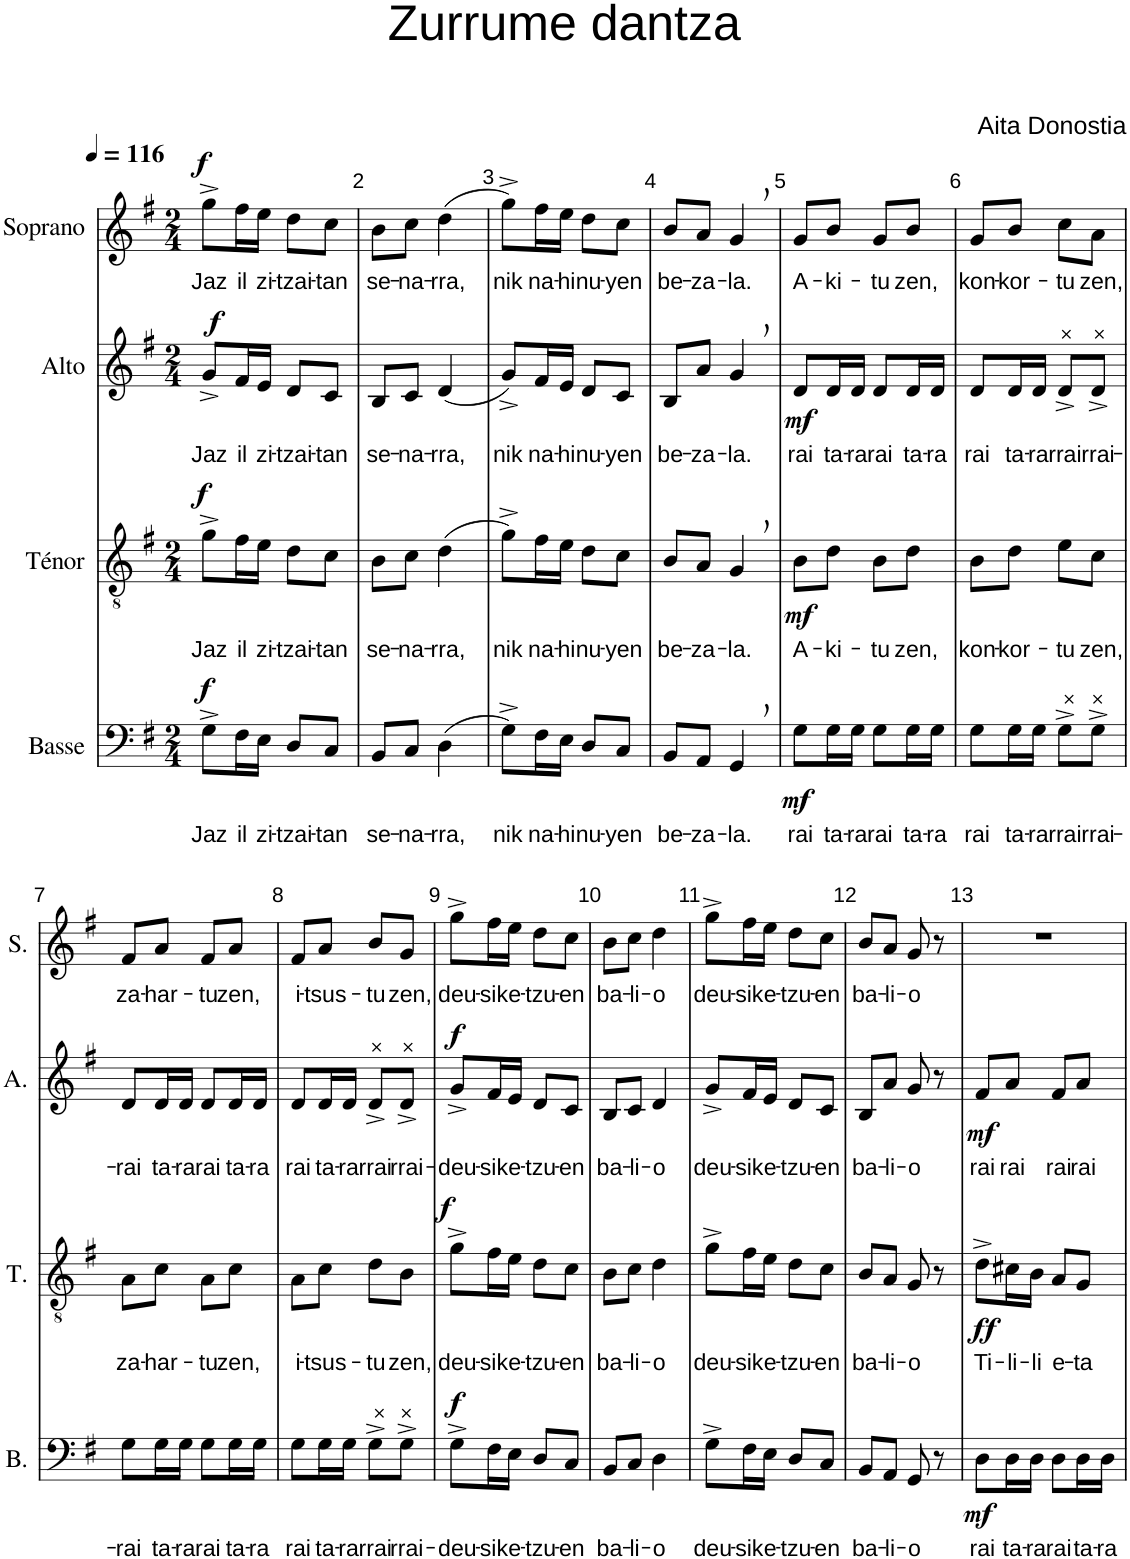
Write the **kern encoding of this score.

**kern	**text	**dynam	**kern	**text	**dynam	**kern	**text	**dynam	**kern	**text	**dynam
*part4	*part4	*part4	*part3	*part3	*part3	*part2	*part2	*part2	*part1	*part1	*part1
*staff4	*staff4	*staff4	*staff3	*staff3	*staff3	*staff2	*staff2	*staff2	*staff1	*staff1	*staff1
*I"Basse	*	*	*I"Ténor	*	*	*I"Alto	*	*	*I"Soprano	*	*
*I'B.	*	*	*I'T.	*	*	*I'A.	*	*	*I'S.	*	*
*clefF4	*	*	*clefGv2	*	*	*clefG2	*	*	*clefG2	*	*
*k[f#]	*	*	*k[f#]	*	*	*k[f#]	*	*	*k[f#]	*	*
*M2/4	*	*	*M2/4	*	*	*M2/4	*	*	*M2/4	*	*
*MM116	*	*	*MM116	*	*	*MM116	*	*	*MM116	*	*
=1	=1	=1	=1	=1	=1	=1	=1	=1	=1	=1	=1
!	!LO:LY:b	!LO:DY:a	!	!LO:LY:b	!LO:DY:a	!	!LO:LY:b	!LO:DY:a	!	!LO:LY:b	!LO:DY:a
8G^\L	Jaz	f	8g^\L	Jaz	f	8g^/L	Jaz	f	8gg^\L	Jaz	f
!	!LO:LY:b	!	!	!LO:LY:b	!	!	!LO:LY:b	!	!	!LO:LY:b	!
16F#\L	il	.	16f#\L	il	.	16f#/L	il	.	16ff#\L	il	.
!	!LO:LY:b	!	!	!LO:LY:b	!	!	!LO:LY:b	!	!	!LO:LY:b	!
16E\JJ	zi-	.	16e\JJ	zi-	.	16e/JJ	zi-	.	16ee\JJ	zi-	.
!	!LO:LY:b	!	!	!LO:LY:b	!	!	!LO:LY:b	!	!	!LO:LY:b	!
8D/L	-tzai-	.	8d\L	-tzai-	.	8d/L	-tzai-	.	8dd\L	-tzai-	.
!	!LO:LY:b	!	!	!LO:LY:b	!	!	!LO:LY:b	!	!	!LO:LY:b	!
8C/J	-tan	.	8c\J	-tan	.	8c/J	-tan	.	8cc\J	-tan	.
=2	=2	=2	=2	=2	=2	=2	=2	=2	=2	=2	=2
!	!LO:LY:b	!	!	!LO:LY:b	!	!	!LO:LY:b	!	!	!LO:LY:b	!
8BB/L	se-	.	8B\L	se-	.	8B/L	se-	.	8b\L	se-	.
!	!LO:LY:b	!	!	!LO:LY:b	!	!	!LO:LY:b	!	!	!LO:LY:b	!
8C/J	-na-	.	8c\J	-na-	.	8c/J	-na-	.	8cc\J	-na-	.
!	!LO:LY:b	!	!	!LO:LY:b	!	!	!LO:LY:b	!	!	!LO:LY:b	!
(4D\	-rra,	.	(4d\	-rra,	.	(4d/	-rra,	.	(4dd\	-rra,	.
=3	=3	=3	=3	=3	=3	=3	=3	=3	=3	=3	=3
!	!LO:LY:b	!	!	!LO:LY:b	!	!	!LO:LY:b	!	!	!LO:LY:b	!
8G^\L)	nik	.	8g^\L)	nik	.	8g^/L)	nik	.	8gg^\L)	nik	.
!	!LO:LY:b	!	!	!LO:LY:b	!	!	!LO:LY:b	!	!	!LO:LY:b	!
16F#\L	na-	.	16f#\L	na-	.	16f#/L	na-	.	16ff#\L	na-	.
!	!LO:LY:b	!	!	!LO:LY:b	!	!	!LO:LY:b	!	!	!LO:LY:b	!
16E\JJ	-hi	.	16e\JJ	-hi	.	16e/JJ	-hi	.	16ee\JJ	-hi	.
!	!LO:LY:b	!	!	!LO:LY:b	!	!	!LO:LY:b	!	!	!LO:LY:b	!
8D/L	nu-	.	8d\L	nu-	.	8d/L	nu-	.	8dd\L	nu-	.
!	!LO:LY:b	!	!	!LO:LY:b	!	!	!LO:LY:b	!	!	!LO:LY:b	!
8C/J	-yen	.	8c\J	-yen	.	8c/J	-yen	.	8cc\J	-yen	.
=4	=4	=4	=4	=4	=4	=4	=4	=4	=4	=4	=4
!	!LO:LY:b	!	!	!LO:LY:b	!	!	!LO:LY:b	!	!	!LO:LY:b	!
8BB/L	be-	.	8B/L	be-	.	8B/L	be-	.	8b/L	be-	.
!	!LO:LY:b	!	!	!LO:LY:b	!	!	!LO:LY:b	!	!	!LO:LY:b	!
8AA/J	-za-	.	8A/J	-za-	.	8a/J	-za-	.	8a/J	-za-	.
!	!LO:LY:b	!	!	!LO:LY:b	!	!	!LO:LY:b	!	!	!LO:LY:b	!
4GG,/	-la.	.	4G,/	-la.	.	4g,/	-la.	.	4g,/	-la.	.
=5	=5	=5	=5	=5	=5	=5	=5	=5	=5	=5	=5
!	!LO:LY:b	!LO:DY:b	!	!LO:LY:b	!LO:DY:b	!	!LO:LY:b	!LO:DY:b	!	!LO:LY:b	!
8G\L	rai	mf	8B\L	A-	mf	8d/L	rai	mf	8g/L	A-	.
!	!LO:LY:b	!	!	!LO:LY:b	!	!	!LO:LY:b	!	!	!LO:LY:b	!
16G\L	ta-	.	8d\J	-ki-	.	16d/L	ta-	.	8b/J	-ki-	.
!	!LO:LY:b	!	!	!	!	!	!LO:LY:b	!	!	!	!
16G\JJ	-ra	.	.	.	.	16d/JJ	-ra	.	.	.	.
!	!LO:LY:b	!	!	!LO:LY:b	!	!	!LO:LY:b	!	!	!LO:LY:b	!
8G\L	rai	.	8B\L	-tu	.	8d/L	rai	.	8g/L	-tu	.
!	!LO:LY:b	!	!	!LO:LY:b	!	!	!LO:LY:b	!	!	!LO:LY:b	!
16G\L	ta-	.	8d\J	zen,	.	16d/L	ta-	.	8b/J	zen,	.
!	!LO:LY:b	!	!	!	!	!	!LO:LY:b	!	!	!	!
16G\JJ	-ra	.	.	.	.	16d/JJ	-ra	.	.	.	.
=6	=6	=6	=6	=6	=6	=6	=6	=6	=6	=6	=6
!	!LO:LY:b	!	!	!LO:LY:b	!	!	!LO:LY:b	!	!	!LO:LY:b	!
8G\L	rai	.	8B\L	kon-	.	8d/L	rai	.	8g/L	kon-	.
!	!LO:LY:b	!	!	!LO:LY:b	!	!	!LO:LY:b	!	!	!LO:LY:b	!
16G\L	ta-	.	8d\J	-kor-	.	16d/L	ta-	.	8b/J	-kor-	.
!	!LO:LY:b	!	!	!	!	!	!LO:LY:b	!	!	!	!
16G\JJ	-ra	.	.	.	.	16d/JJ	-ra	.	.	.	.
!	!	!	!	!	!	!LO:TX:a:i:t=×	!	!	!	!	!
!LO:TX:a:i:t=×	!	!	!	!	!	!	!	!	!	!	!
!	!LO:LY:b	!	!	!LO:LY:b	!	!	!LO:LY:b	!	!	!LO:LY:b	!
8G^\L	rrai	.	8e\L	-tu	.	8d^/L	rrai	.	8cc\L	-tu	.
!	!	!	!	!	!	!LO:TX:a:i:t=×	!	!	!	!	!
!LO:TX:a:i:t=×	!	!	!	!	!	!	!	!	!	!	!
!	!LO:LY:b	!	!	!LO:LY:b	!	!	!LO:LY:b	!	!	!LO:LY:b	!
8G^\J	rrai-	.	8c\J	zen,	.	8d^/J	rrai-	.	8a\J	zen,	.
!!LO:LB:g=z
=7	=7	=7	=7	=7	=7	=7	=7	=7	=7	=7	=7
!	!LO:LY:b	!	!	!LO:LY:b	!	!	!LO:LY:b	!	!	!LO:LY:b	!
8G\L	rai	.	8A\L	za-	.	8d/L	rai	.	8f#/L	za-	.
!	!LO:LY:b	!	!	!LO:LY:b	!	!	!LO:LY:b	!	!	!LO:LY:b	!
16G\L	ta-	.	8c\J	-har-	.	16d/L	ta-	.	8a/J	-har-	.
!	!LO:LY:b	!	!	!	!	!	!LO:LY:b	!	!	!	!
16G\JJ	-ra	.	.	.	.	16d/JJ	-ra	.	.	.	.
!	!LO:LY:b	!	!	!LO:LY:b	!	!	!LO:LY:b	!	!	!LO:LY:b	!
8G\L	rai	.	8A\L	-tu	.	8d/L	rai	.	8f#/L	-tu	.
!	!LO:LY:b	!	!	!LO:LY:b	!	!	!LO:LY:b	!	!	!LO:LY:b	!
16G\L	ta-	.	8c\J	zen,	.	16d/L	ta-	.	8a/J	zen,	.
!	!LO:LY:b	!	!	!	!	!	!LO:LY:b	!	!	!	!
16G\JJ	-ra	.	.	.	.	16d/JJ	-ra	.	.	.	.
=8	=8	=8	=8	=8	=8	=8	=8	=8	=8	=8	=8
!	!LO:LY:b	!	!	!LO:LY:b	!	!	!LO:LY:b	!	!	!LO:LY:b	!
8G\L	rai	.	8A\L	i-	.	8d/L	rai	.	8f#/L	i-	.
!	!LO:LY:b	!	!	!LO:LY:b	!	!	!LO:LY:b	!	!	!LO:LY:b	!
16G\L	ta-	.	8c\J	-tsus-	.	16d/L	ta-	.	8a/J	-tsus-	.
!	!LO:LY:b	!	!	!	!	!	!LO:LY:b	!	!	!	!
16G\JJ	-ra	.	.	.	.	16d/JJ	-ra	.	.	.	.
!	!	!	!	!	!	!LO:TX:a:i:t=×	!	!	!	!	!
!LO:TX:a:i:t=×	!	!	!	!	!	!	!	!	!	!	!
!	!LO:LY:b	!	!	!LO:LY:b	!	!	!LO:LY:b	!	!	!LO:LY:b	!
8G^\L	rrai	.	8d\L	-tu	.	8d^/L	rrai	.	8b/L	-tu	.
!	!	!	!	!	!	!LO:TX:a:i:t=×	!	!	!	!	!
!LO:TX:a:i:t=×	!	!	!	!	!	!	!	!	!	!	!
!	!LO:LY:b	!	!	!LO:LY:b	!	!	!LO:LY:b	!	!	!LO:LY:b	!
8G^\J	rrai-	.	8B\J	zen,	.	8d^/J	rrai-	.	8g/J	zen,	.
=9	=9	=9	=9	=9	=9	=9	=9	=9	=9	=9	=9
!	!LO:LY:b	!LO:DY:a	!	!LO:LY:b	!LO:DY:a	!	!LO:LY:b	!LO:DY:a	!	!LO:LY:b	!
8G^\L	deu-	f	8g^\L	deu-	f	8g^/L	deu-	f	8gg^\L	deu-	.
!	!LO:LY:b	!	!	!LO:LY:b	!	!	!LO:LY:b	!	!	!LO:LY:b	!
16F#\L	-sik	.	16f#\L	-sik	.	16f#/L	-sik	.	16ff#\L	-sik	.
!	!LO:LY:b	!	!	!LO:LY:b	!	!	!LO:LY:b	!	!	!LO:LY:b	!
16E\JJ	e-	.	16e\JJ	e-	.	16e/JJ	e-	.	16ee\JJ	e-	.
!	!LO:LY:b	!	!	!LO:LY:b	!	!	!LO:LY:b	!	!	!LO:LY:b	!
8D/L	-tzu-	.	8d\L	-tzu-	.	8d/L	-tzu-	.	8dd\L	-tzu-	.
!	!LO:LY:b	!	!	!LO:LY:b	!	!	!LO:LY:b	!	!	!LO:LY:b	!
8C/J	-en	.	8c\J	-en	.	8c/J	-en	.	8cc\J	-en	.
=10	=10	=10	=10	=10	=10	=10	=10	=10	=10	=10	=10
!	!LO:LY:b	!	!	!LO:LY:b	!	!	!LO:LY:b	!	!	!LO:LY:b	!
8BB/L	ba-	.	8B\L	ba-	.	8B/L	ba-	.	8b\L	ba-	.
!	!LO:LY:b	!	!	!LO:LY:b	!	!	!LO:LY:b	!	!	!LO:LY:b	!
8C/J	-li-	.	8c\J	-li-	.	8c/J	-li-	.	8cc\J	-li-	.
!	!LO:LY:b	!	!	!LO:LY:b	!	!	!LO:LY:b	!	!	!LO:LY:b	!
4D\	-o	.	4d\	-o	.	4d/	-o	.	4dd\	-o	.
=11	=11	=11	=11	=11	=11	=11	=11	=11	=11	=11	=11
!	!LO:LY:b	!	!	!LO:LY:b	!	!	!LO:LY:b	!	!	!LO:LY:b	!
8G^\L	deu-	.	8g^\L	deu-	.	8g^/L	deu-	.	8gg^\L	deu-	.
!	!LO:LY:b	!	!	!LO:LY:b	!	!	!LO:LY:b	!	!	!LO:LY:b	!
16F#\L	-sik	.	16f#\L	-sik	.	16f#/L	-sik	.	16ff#\L	-sik	.
!	!LO:LY:b	!	!	!LO:LY:b	!	!	!LO:LY:b	!	!	!LO:LY:b	!
16E\JJ	e-	.	16e\JJ	e-	.	16e/JJ	e-	.	16ee\JJ	e-	.
!	!LO:LY:b	!	!	!LO:LY:b	!	!	!LO:LY:b	!	!	!LO:LY:b	!
8D/L	-tzu-	.	8d\L	-tzu-	.	8d/L	-tzu-	.	8dd\L	-tzu-	.
!	!LO:LY:b	!	!	!LO:LY:b	!	!	!LO:LY:b	!	!	!LO:LY:b	!
8C/J	-en	.	8c\J	-en	.	8c/J	-en	.	8cc\J	-en	.
=12	=12	=12	=12	=12	=12	=12	=12	=12	=12	=12	=12
!	!LO:LY:b	!	!	!LO:LY:b	!	!	!LO:LY:b	!	!	!LO:LY:b	!
8BB/L	ba-	.	8B/L	ba-	.	8B/L	ba-	.	8b/L	ba-	.
!	!LO:LY:b	!	!	!LO:LY:b	!	!	!LO:LY:b	!	!	!LO:LY:b	!
8AA/J	-li-	.	8A/J	-li-	.	8a/J	-li-	.	8a/J	-li-	.
!	!LO:LY:b	!	!	!LO:LY:b	!	!	!LO:LY:b	!	!	!LO:LY:b	!
8GG/	-o	.	8G/	-o	.	8g/	-o	.	8g/	-o	.
8r	.	.	8r	.	.	8r	.	.	8r	.	.
=13	=13	=13	=13	=13	=13	=13	=13	=13	=13	=13	=13
!	!LO:LY:b	!LO:DY:b	!	!LO:LY:b	!LO:DY:b	!	!LO:LY:b	!LO:DY:b	!	!	!
8D\L	rai	mf	8d^\L	Ti-	ff	8f#/L	rai	mf	2r	.	.
!	!LO:LY:b	!	!	!LO:LY:b	!	!	!LO:LY:b	!	!	!	!
16D\L	ta-	.	16c#X\L	-li-	.	8a/J	rai	.	.	.	.
!	!LO:LY:b	!	!	!LO:LY:b	!	!	!	!	!	!	!
16D\JJ	-ra	.	16B\JJ	-li	.	.	.	.	.	.	.
!	!LO:LY:b	!	!	!LO:LY:b	!	!	!LO:LY:b	!	!	!	!
8D\L	rai	.	8A/L	e-	.	8f#/L	rai	.	.	.	.
!	!LO:LY:b	!	!	!LO:LY:b	!	!	!LO:LY:b	!	!	!	!
16D\L	ta-	.	8G/J	-ta	.	8a/J	rai	.	.	.	.
!	!LO:LY:b	!	!	!	!	!	!	!	!	!	!
16D\JJ	-ra	.	.	.	.	.	.	.	.	.	.
=	=	=	=	=	=	=	=	=	=	=	=
*-	*-	*-	*-	*-	*-	*-	*-	*-	*-	*-	*-
